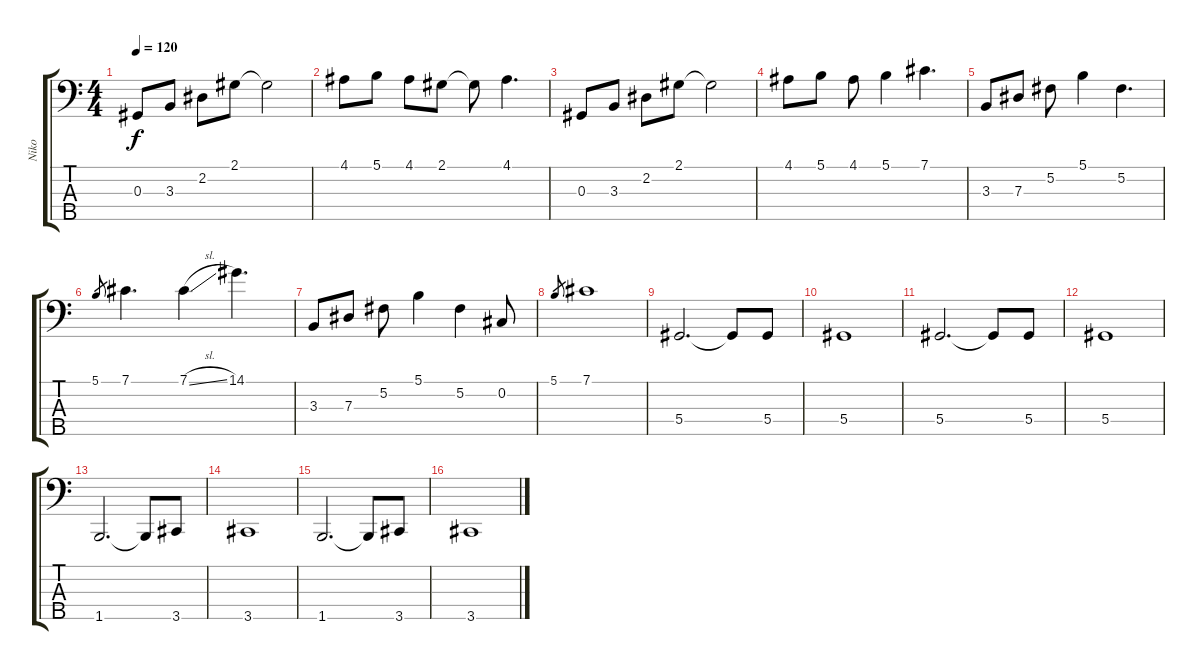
\track ("Niko" "Niko") {instrument electricbassfinger}
\staff {score tabs}
\tuning (Gb2 Db2 Ab1 Eb1 Bb0) {hide}
\ts (4 4)
\tempo 120
\clef f4
\ks c
0.3.8{dy f instrument electricbassfinger} 3.3.8 2.2.8 2.1.8 2.1{t}.2 |
4.1.8 5.1.8 4.1.8 2.1.8 2.1{t}.8 4.1.4{d} |
0.3.8 3.3.8 2.2.8 2.1.8 2.1{t}.2 |
4.1.8 5.1.8 4.1.8 5.1.4 7.1.4{d} |
3.3.8 7.3.8 5.2.8 5.1.4 5.2.4{d} |
5.1.8{gr} 7.1.4{d} 7.1{sl}.4 14.1.4{d} |
3.3.8 7.3.8 5.2.8 5.1.4 5.2.4 0.2.8 |
5.1.8{gr} 7.1.1 |
5.4.2{d} 5.4{t}.8 5.4.8 |
5.4.1 |
5.4.2{d} 5.4{t}.8 5.4.8 |
5.4.1 |
1.5.2{d} 1.5{t}.8 3.5.8 |
3.5.1 |
1.5.2{d} 1.5{t}.8 3.5.8 |
3.5.1
